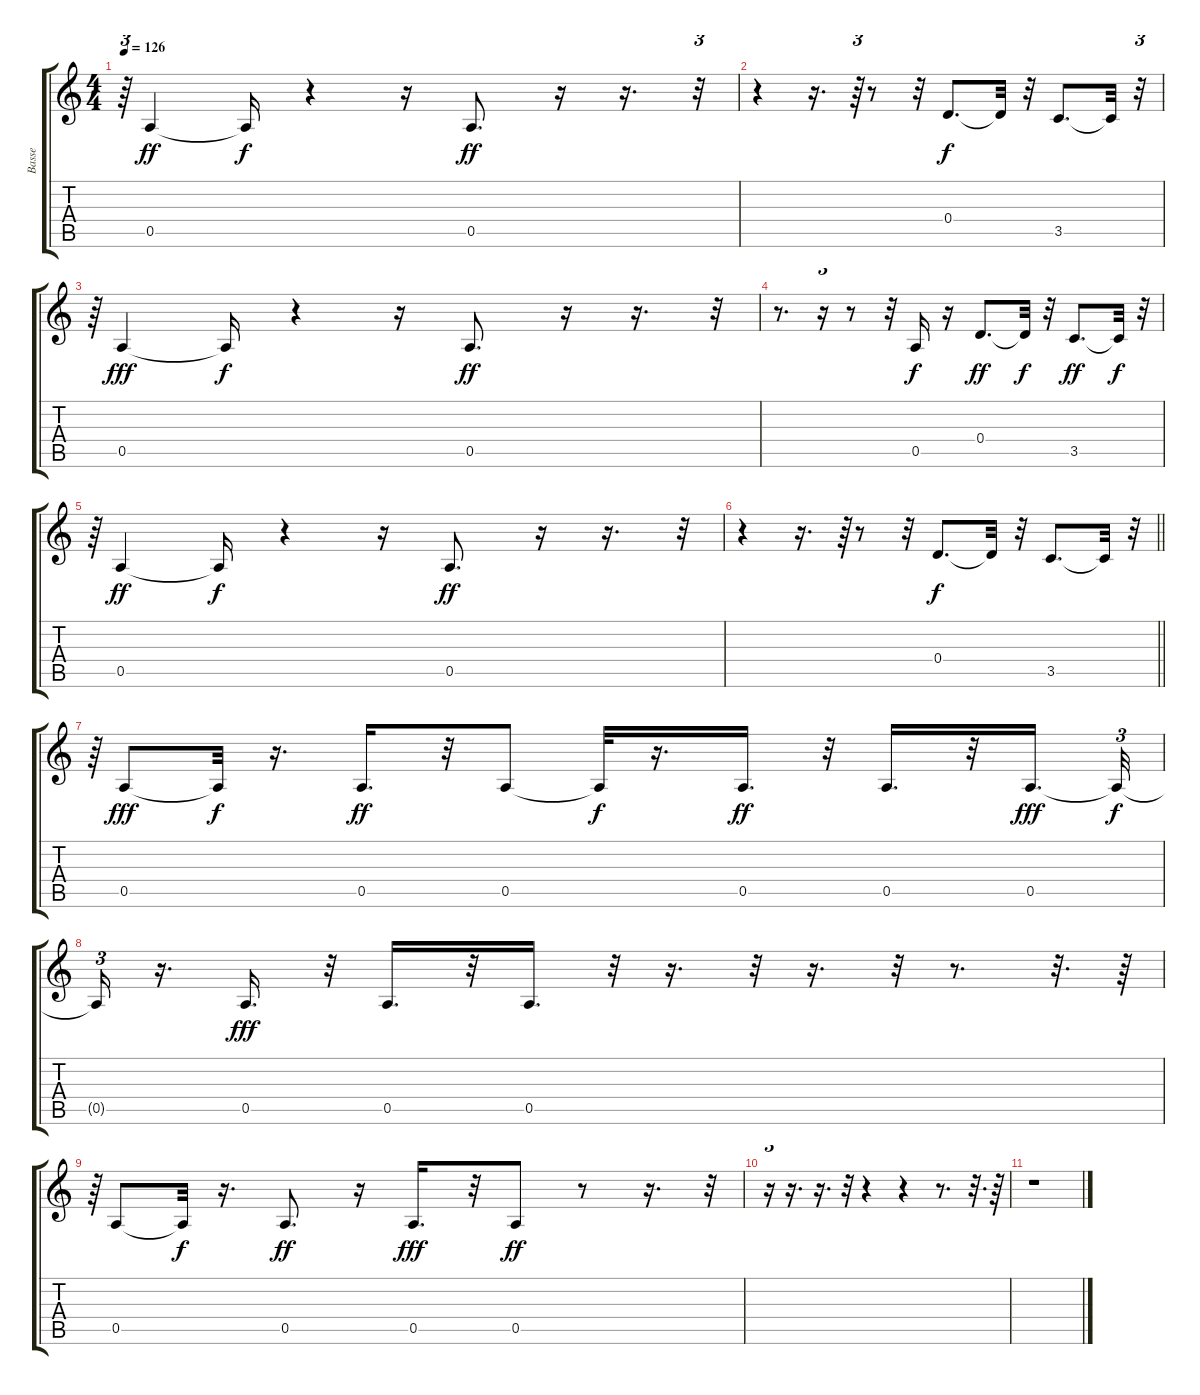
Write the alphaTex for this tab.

\track ("Basse" "Basse") {instrument electricbasspick}
\staff {score tabs}
\tuning (E4 B3 G3 D3 A2 E2) {hide}
\ts (4 4)
\tempo 126
\clef g2
\ks c
r.64{tu (3 2) dy f} 0.5.4{dy ff} 0.5{t}.16{dy f} r.4 r.16 0.5.8{d dy ff} r.16 r.16{d} r.32{tu (3 2)} |
r.4 r.16{d} r.64{tu (3 2)} r.8 r.32 0.4.8{d dy f} 0.4{t}.32 r.32 3.5.8{d} 3.5{t}.32 r.32{tu (3 2)} |
r.64{tu (3 2)} 0.5.4{dy fff} 0.5{t}.16{dy f} r.4 r.16 0.5.8{d dy ff} r.16 r.16{d} r.32{tu (3 2)} |
r.8{d} r.16{tu (3 2)} r.8 r.32 0.5.16{dy f} r.16 0.4.8{d dy ff} 0.4{t}.32{dy f} r.32 3.5.8{d dy ff} 3.5{t}.32{dy f} r.32{tu (3 2)} |
r.64{tu (3 2)} 0.5.4{dy ff} 0.5{t}.16{dy f} r.4 r.16 0.5.8{d dy ff} r.16 r.16{d} r.32{tu (3 2)} |
\barLineRight lightlight
r.4 r.16{d} r.64{tu (3 2)} r.8 r.32 0.4.8{d dy f} 0.4{t}.32 r.32 3.5.8{d} 3.5{t}.32 r.32{tu (3 2)} |
r.64{tu (3 2)} 0.5.8{dy fff} 0.5{t}.32{dy f} r.16{d} 0.5.16{d dy ff} r.32 0.5.8 0.5{t}.32{dy f} r.16{d} 0.5.16{d dy ff} r.32 0.5.16{d} r.32 0.5.16{d dy fff} 0.5{t}.32{tu (3 2) dy f} |
0.5{t}.16{tu (3 2)} r.16{d} 0.5.16{d dy fff} r.32 0.5.16{d} r.32 0.5.16{d} r.32 r.16{d} r.32 r.16{d} r.32 r.8{d} r.32{d} r.64 |
r.64{tu (3 2)} 0.5.8 0.5{t}.32{dy f} r.16{d} 0.5.8{d dy ff} r.16 0.5.16{d dy fff} r.32 0.5.8{dy ff} r.8 r.16{d} r.32{tu (3 2)} |
r.16{tu (3 2)} r.16{d} r.16{d} r.32 r.4 r.4 r.8{d} r.32{d} r.64 |
r.1
